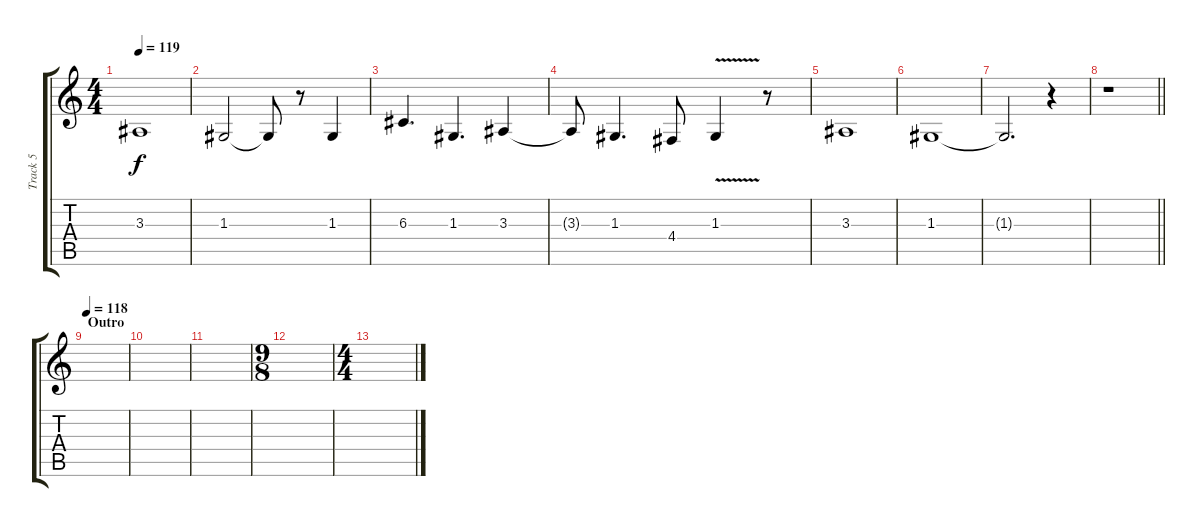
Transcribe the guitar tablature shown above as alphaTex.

\track ("Track 5" "Track 5") {instrument clarinet}
\staff {score tabs}
\tuning (E4 B3 G3 D3 A2 E2) {hide}
\ts (4 4)
\tempo 119
\clef g2
\ks c
3.3.1{dy f} |
1.3.2 1.3{t}.8 r.8 1.3.4 |
6.3.4{d} 1.3.4{d} 3.3.4 |
3.3{t}.8 1.3.4{d} 4.4.8 1.3{v}.4 r.8 |
3.3.1 |
1.3.1 |
1.3{t}.2{d} r.4 |
\barLineRight lightlight
r.1 |
\section ("" "Outro")
\tempo 118
|
|
|
\ts (9 8)
|
\ts (4 4)
